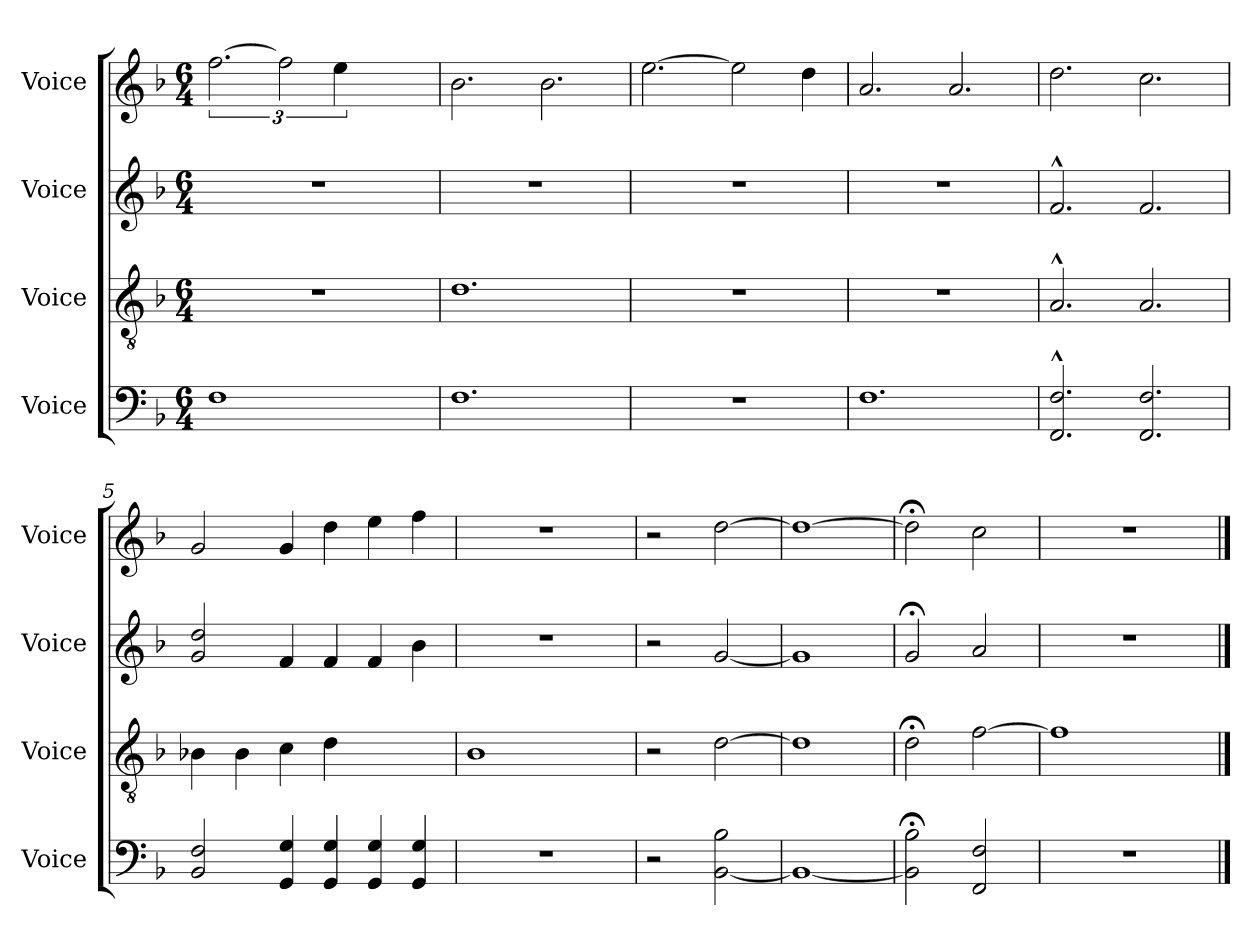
**kern	**kern	**kern	**kern
*part4	*part3	*part2	*part1
*staff4	*staff3	*staff2	*staff1
*I"Voice	*I"Voice	*I"Voice	*I"Voice
*I'Voice	*I'Voice	*I'Voice	*I'Voice
*clefF4	*clefGv2	*clefG2	*clefG2
*k[b-]	*k[b-]	*k[b-]	*k[b-]
*M6/4	*M6/4	*M6/4	*M6/4
=	=	=	=
1F	1.r	1.r	[>3.ff\
.	.	.	3ff\]
.	.	.	6ee\
2ryy	.	.	2ryy
=1	=1	=1	=1
1.F	1.d	1.r	2.b-\
.	.	.	2.b-\
=2	=2	=2	=2
1.r	1.r	1.r	[>2.ee\
.	.	.	2ee\]
.	.	.	4dd\
=3	=3	=3	=3
1.F	1.r	1.r	2.a/
.	.	.	2.a/
!!LO:LB:g=z
=4	=4	=4	=4
2.FF/^^> 2.F/^^>	2.A^^>/	2.f^^>/	2.dd\
2.FF/ 2.F/	2.A/	2.f/	2.cc\
=5	=5	=5	=5
2BB-/ 2F/	4B-X\	2g/ 2dd/	2g/
.	4B-\	.	.
4GG/ 4G/	4c\	4f/	4g/
4GG/ 4G/	4d\	4f/	4dd\
4GG/ 4G/	2ryy	4f/	4ee\
4GG/ 4G/	.	4b-\	4ff\
=6	=6	=6	=6
1.r	1B-	1.r	1.r
.	2ryy	.	.
!!LO:LB:g=z
=7	=7	=7	=7
2r	2r	2r	2rcc
[<2BB-\ 2B-\	[>2d\	[<2g/	[>2dd\
=8	=8	=8	=8
1BB-_	1d]	1g]	1dd_>
=9	=9	=9	=9
2BB-\];< 2B-\;<	2d;<\	2g;</	2dd;<\]
2FF/ 2F/	[>2f\	2a/	2cc\
=10	=10	=10	=10
1.r	1f]	1.r	1.r
.	2ryy	.	.
==	==	==	==
*-	*-	*-	*-
